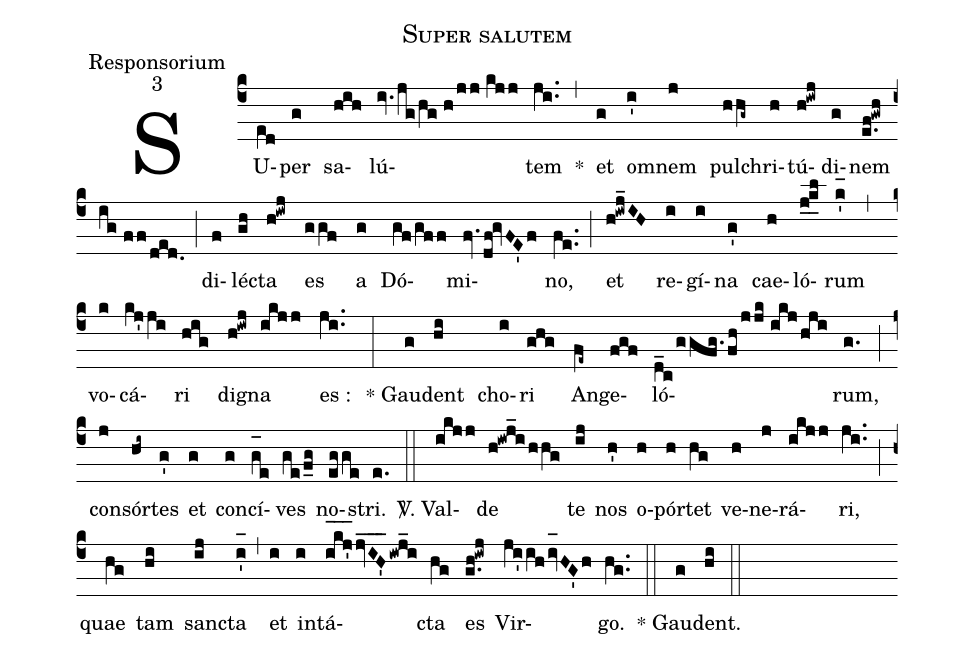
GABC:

name:Super salutem;
office-part:Responsorium;
mode:3;
%%
(c4) SU(e[ll:1]d)per(g) sa(hih)lú(iv.jg/hg//h/jj//kjj)tem(ji..) *(,) et(g) o(i')mnem(j) pul(hhg~)chri(h)tú(h!iwj)di(g)nem(e.f!gwh/ig//ff/ded.) (;) di(f)lé(gh)cta(h!iwj) es(ggf) a(g) Dó(gf/gff)mi(fv.df!gvFE'f)no,(fe..) (;) et(h!iwj_IH) re(i)gí(i)na(g') cae(h)ló(jk__l)rum(k'_[hl:1]) (,) vo(k)cá(kj'ji)ri(hig) di(h!iwj)gna(ikjj) es :(ji..) (:) * Gau(g)dent(hi) cho(i)ri(ghg) An(fe~)ge(fgf)ló(d_c/ggfg./fh/jjk//ikjhji)rum,(g.) (;) con(j)sór(hi~)tes(g') et(g) con(g)cí(g_[oh:h]e)ves(ge/f_g) no(egge)stri.(e.) (::)
<sp>V/</sp>. Val(ikjj)de(h!iwj_ihhg) te(ij) nos(h') o(h)pór(h)tet(hg) ve(h)ne(j)rá(ikjj)ri,(ji..) (;) quae(hg) tam(hi) san(ij)cta(i'_[oh:h]) (,) et(i) in(i)tá(i_[hl:1]k_[hl:1]j'_2[hl:1]jv_I_H'_/iwj_i)cta(hg) es(g.h!iwj) Vir(ji'ihiv_[oh:h]HG'h)go.(hg..) (::) * Gau(g)dent.(hi) (::)
